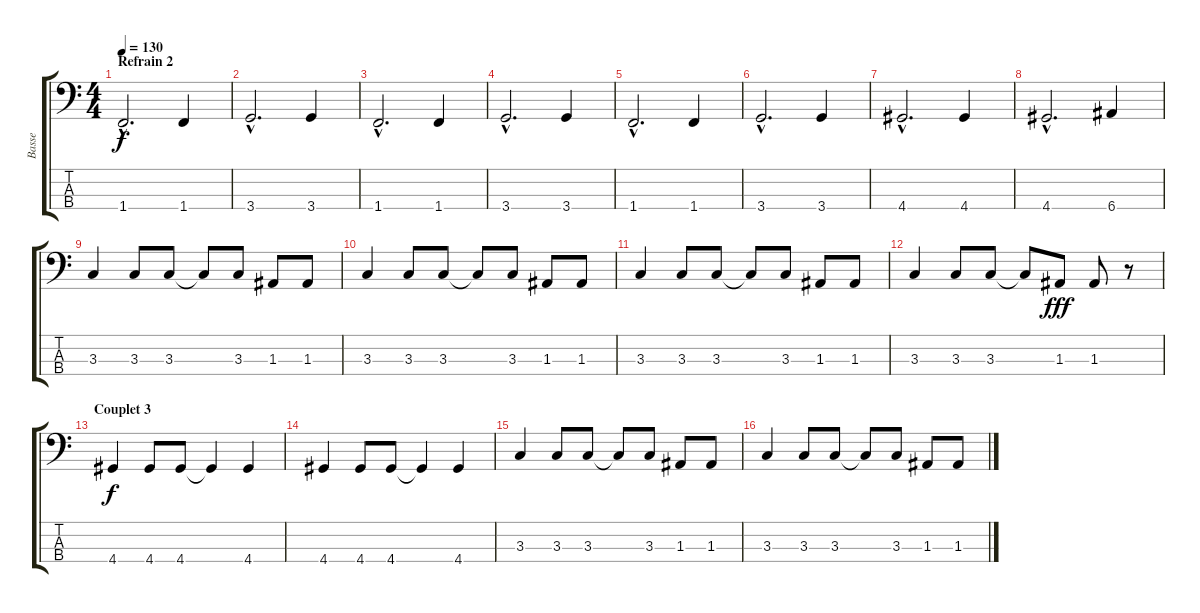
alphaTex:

\track ("Basse" "Basse") {instrument electricbassfinger}
\staff {score tabs}
\tuning (G2 D2 A1 E1) {hide}
\ts (4 4)
\section ("" "Refrain 2")
\tempo 130
\clef f4
\ks c
1.4{hac}.2{d dy f} 1.4.4 |
3.4{hac}.2{d} 3.4.4 |
1.4{hac}.2{d} 1.4.4 |
3.4{hac}.2{d} 3.4.4 |
1.4{hac}.2{d} 1.4.4 |
3.4{hac}.2{d} 3.4.4 |
4.4{hac}.2{d} 4.4.4 |
4.4{hac}.2{d} 6.4.4 |
3.3.4 3.3.8 3.3.8 3.3{t}.8 3.3.8 1.3.8 1.3.8 |
3.3.4 3.3.8 3.3.8 3.3{t}.8 3.3.8 1.3.8 1.3.8 |
3.3.4 3.3.8 3.3.8 3.3{t}.8 3.3.8 1.3.8 1.3.8 |
3.3.4 3.3.8 3.3.8 3.3{t}.8 1.3.8{dy fff} 1.3.8 r.8 |
\section ("" "Couplet 3")
4.4.4{dy f} 4.4.8 4.4.8 4.4{t}.4 4.4.4 |
4.4.4 4.4.8 4.4.8 4.4{t}.4 4.4.4 |
3.3.4 3.3.8 3.3.8 3.3{t}.8 3.3.8 1.3.8 1.3.8 |
3.3.4 3.3.8 3.3.8 3.3{t}.8 3.3.8 1.3.8 1.3.8
